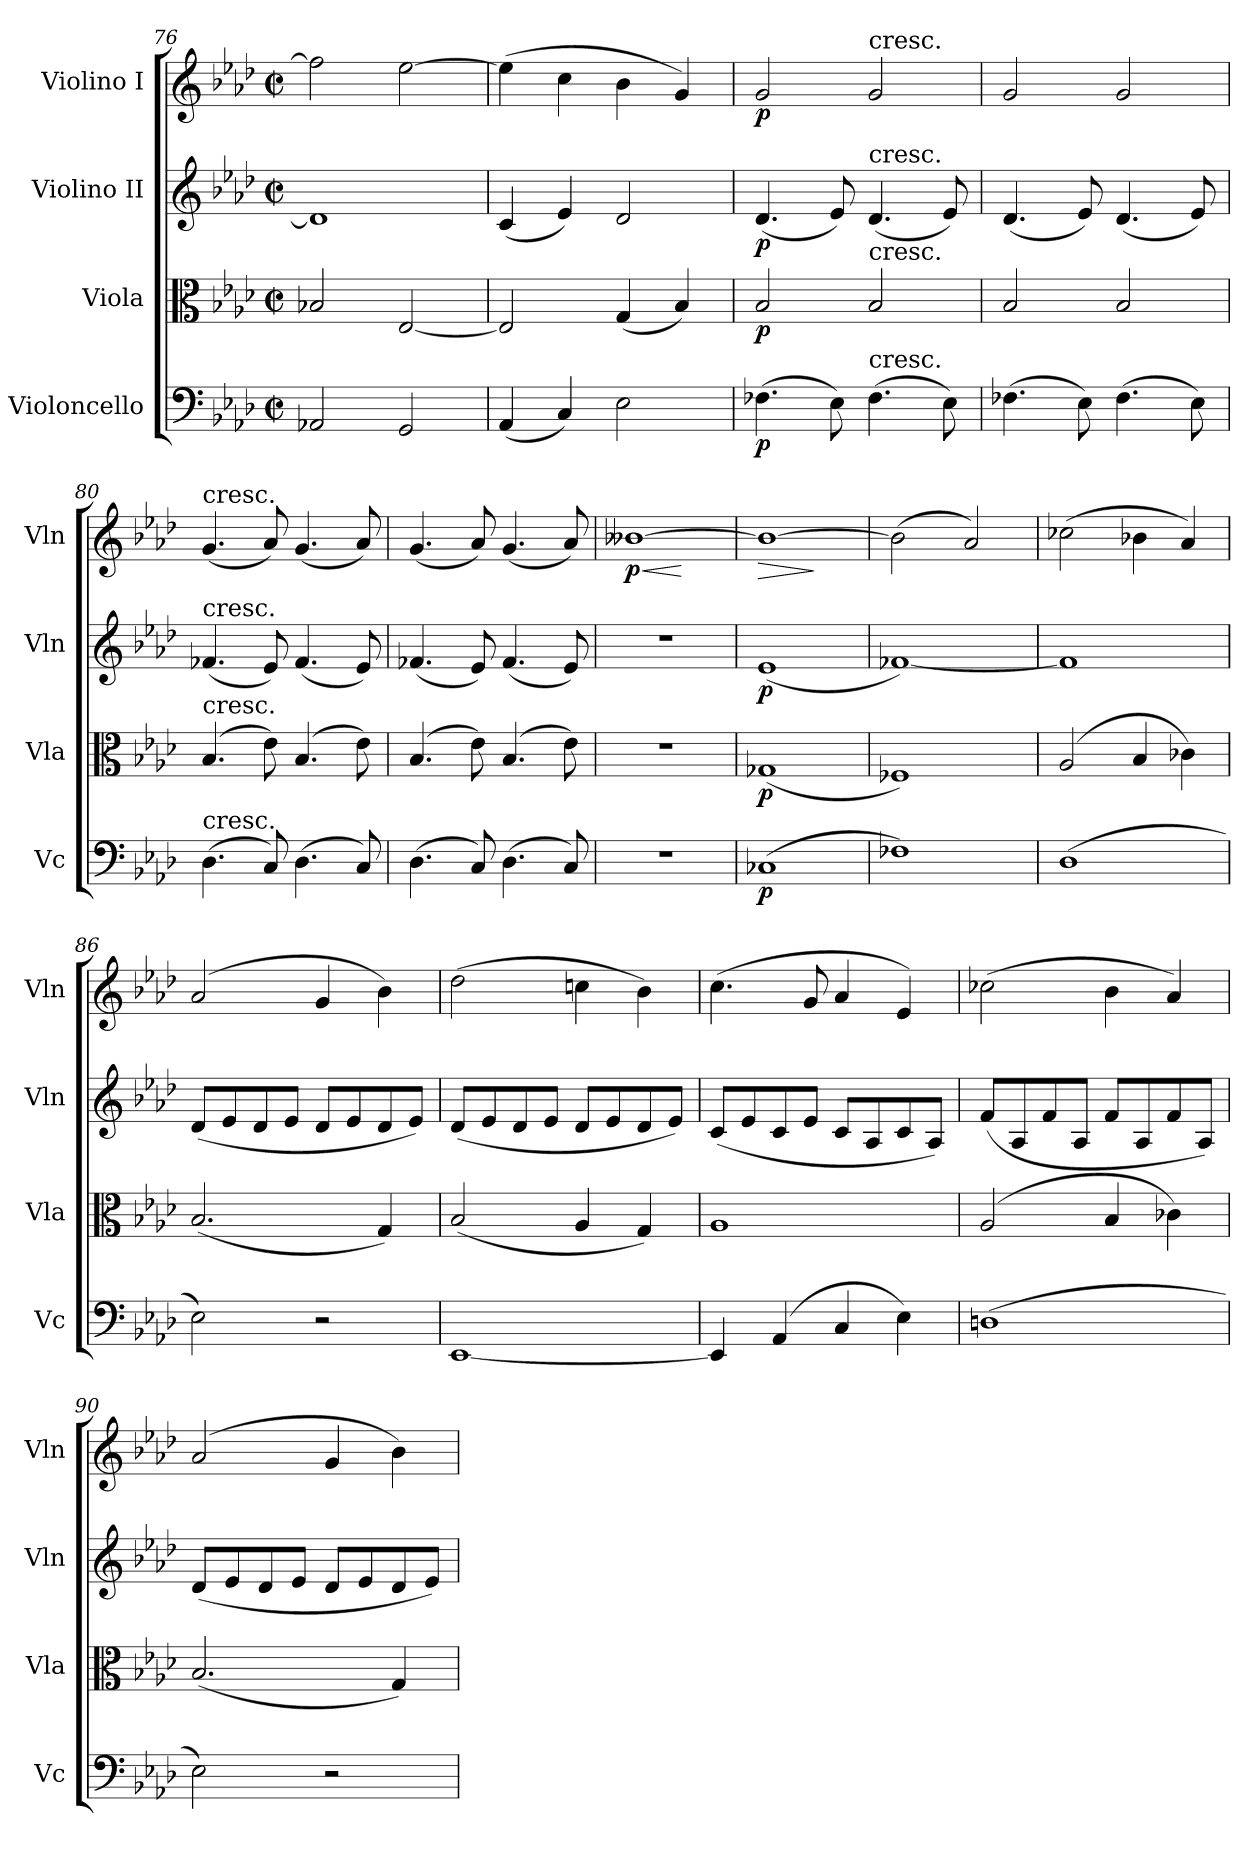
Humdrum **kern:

**kern	**dynam	**kern	**dynam	**kern	**dynam	**kern	**dynam
*part4	*part4	*part3	*part3	*part2	*part2	*part1	*part1
*staff4	*staff4	*staff3	*staff3	*staff2	*staff2	*staff1	*staff1
*I"Violoncello	*	*I"Viola	*	*I"Violino II	*	*I"Violino I	*
*I'Vc	*	*I'Vla	*	*I'Vln	*	*I'Vln	*
!!LO:PB:g=z
*clefF4	*	*clefC3	*	*clefG2	*	*clefG2	*
*k[b-e-a-d-]	*	*k[b-e-a-d-]	*	*k[b-e-a-d-]	*	*k[b-e-a-d-]	*
*M2/2	*	*M2/2	*	*M2/2	*	*M2/2	*
*met(c|)	*	*met(c|)	*	*met(c|)	*	*met(c|)	*
=76	=76	=76	=76	=76	=76	=76	=76
2AA-X/	.	2B-X/	.	1d-]	.	2ff-\]	.
2GG/	.	[2E-/	.	.	.	[2ee-\	.
=77	=77	=77	=77	=77	=77	=77	=77
(4AA-/	.	2E-/]	.	(4c/	.	(4ee-\]	.
4C/)	.	.	.	4e-/)	.	4cc\	.
2E-\	.	(4G/	.	2d-/	.	4b-\	.
.	.	4B-/)	.	.	.	4g/)	.
=78	=78	=78	=78	=78	=78	=78	=78
!	!LO:DY:b	!	!LO:DY:b	!	!LO:DY:b	!	!LO:DY:b
(4.F-X\	p	2B-/	p	(4.d-/	p	2g/	p
8E-\)	.	.	.	8e-/)	.	.	.
!	!	!	!	!	!	!LO:TX:a:t=cresc.	!
!	!	!	!	!LO:TX:a:t=cresc.	!	!	!
!	!	!LO:TX:a:t=cresc.	!	!	!	!	!
!LO:TX:a:t=cresc.	!	!	!	!	!	!	!
(4.F-\	.	2B-/	.	(4.d-/	.	2g/	.
8E-\)	.	.	.	8e-/)	.	.	.
=79	=79	=79	=79	=79	=79	=79	=79
(4.F-X\	.	2B-/	.	(4.d-/	.	2g/	.
8E-\)	.	.	.	8e-/)	.	.	.
(4.F-\	.	2B-/	.	(4.d-/	.	2g/	.
8E-\)	.	.	.	8e-/)	.	.	.
=80	=80	=80	=80	=80	=80	=80	=80
!	!	!	!	!	!	!LO:TX:a:t=cresc.	!
!	!	!	!	!LO:TX:a:t=cresc.	!	!	!
!	!	!LO:TX:a:t=cresc.	!	!	!	!	!
!LO:TX:a:t=cresc.	!	!	!	!	!	!	!
(4.D-\	.	(4.B-/	.	(4.f-X/	.	(4.g/	.
8C/)	.	8e-\)	.	8e-/)	.	8a-/)	.
(4.D-\	.	(4.B-/	.	(4.f-/	.	(4.g/	.
8C/)	.	8e-\)	.	8e-/)	.	8a-/)	.
=81	=81	=81	=81	=81	=81	=81	=81
(4.D-\	.	(4.B-/	.	(4.f-X/	.	(4.g/	.
8C/)	.	8e-\)	.	8e-/)	.	8a-/)	.
(4.D-\	.	(4.B-/	.	(4.f-/	.	(4.g/	.
8C/)	.	8e-\)	.	8e-/)	.	8a-/)	.
=82	=82	=82	=82	=82	=82	=82	=82
!	!	!	!	!	!	!	!LO:HP:b
!	!	!	!	!	!	!	!LO:DY:n=1:b
1r	.	1r	.	1r	.	[1b--X	< p
.	.	.	.	.	.	.	[
=83	=83	=83	=83	=83	=83	=83	=83
!	!LO:DY:b	!	!LO:DY:b	!	!LO:DY:b	!	!LO:HP:b
(1C-X	p	(1G-X	p	(1e-	p	1b--_	>
.	.	.	.	.	.	.	]
=84	=84	=84	=84	=84	=84	=84	=84
1F-X)	.	1F-X)	.	[1f-X)	.	(2b--\]	.
.	.	.	.	.	.	2a-/)	.
!!LO:LB:g=z
=85	=85	=85	=85	=85	=85	=85	=85
(1D-	.	(2A-/	.	1f-]	.	(2cc-X\	.
.	.	4B-/	.	.	.	4b-X\	.
.	.	4c-X\)	.	.	.	4a-/)	.
=86	=86	=86	=86	=86	=86	=86	=86
2E-\)	.	(2.B-/	.	(8d-/L	.	(2a-/	.
.	.	.	.	8e-/	.	.	.
.	.	.	.	8d-/	.	.	.
.	.	.	.	8e-/J	.	.	.
2r	.	.	.	8d-/L	.	4g/	.
.	.	.	.	8e-/	.	.	.
.	.	4G/)	.	8d-/	.	4b-\)	.
.	.	.	.	8e-/J)	.	.	.
=87	=87	=87	=87	=87	=87	=87	=87
[1EE-	.	(2B-/	.	(8d-/L	.	(2dd-\	.
.	.	.	.	8e-/	.	.	.
.	.	.	.	8d-/	.	.	.
.	.	.	.	8e-/J	.	.	.
.	.	4A-/	.	8d-/L	.	4ccn\	.
.	.	.	.	8e-/	.	.	.
.	.	4G/)	.	8d-/	.	4b-\)	.
.	.	.	.	8e-/J)	.	.	.
=88	=88	=88	=88	=88	=88	=88	=88
4EE-/]	.	1A-	.	(8c/L	.	(4.cc\	.
.	.	.	.	8e-/	.	.	.
(4AA-/	.	.	.	8c/	.	.	.
.	.	.	.	8e-/J	.	8g/	.
4C/	.	.	.	8c/L	.	4a-/	.
.	.	.	.	8A-/	.	.	.
4E-\)	.	.	.	8c/	.	4e-/)	.
.	.	.	.	8A-/J)	.	.	.
=89	=89	=89	=89	=89	=89	=89	=89
(1Dn	.	(2A-/	.	(8f/L	.	(2cc-X\	.
.	.	.	.	8A-/	.	.	.
.	.	.	.	8f/	.	.	.
.	.	.	.	8A-/J	.	.	.
.	.	4B-/	.	8f/L	.	4b-\	.
.	.	.	.	8A-/	.	.	.
.	.	4c-X\)	.	8f/	.	4a-/)	.
.	.	.	.	8A-/J)	.	.	.
!!LO:LB:g=z
=90	=90	=90	=90	=90	=90	=90	=90
2E-\)	.	(2.B-/	.	(8d-/L	.	(2a-/	.
.	.	.	.	8e-/	.	.	.
.	.	.	.	8d-/	.	.	.
.	.	.	.	8e-/J	.	.	.
2r	.	.	.	8d-/L	.	4g/	.
.	.	.	.	8e-/	.	.	.
.	.	4G/)	.	8d-/	.	4b-\)	.
.	.	.	.	8e-/J)	.	.	.
=	=	=	=	=	=	=	=
*-	*-	*-	*-	*-	*-	*-	*-
